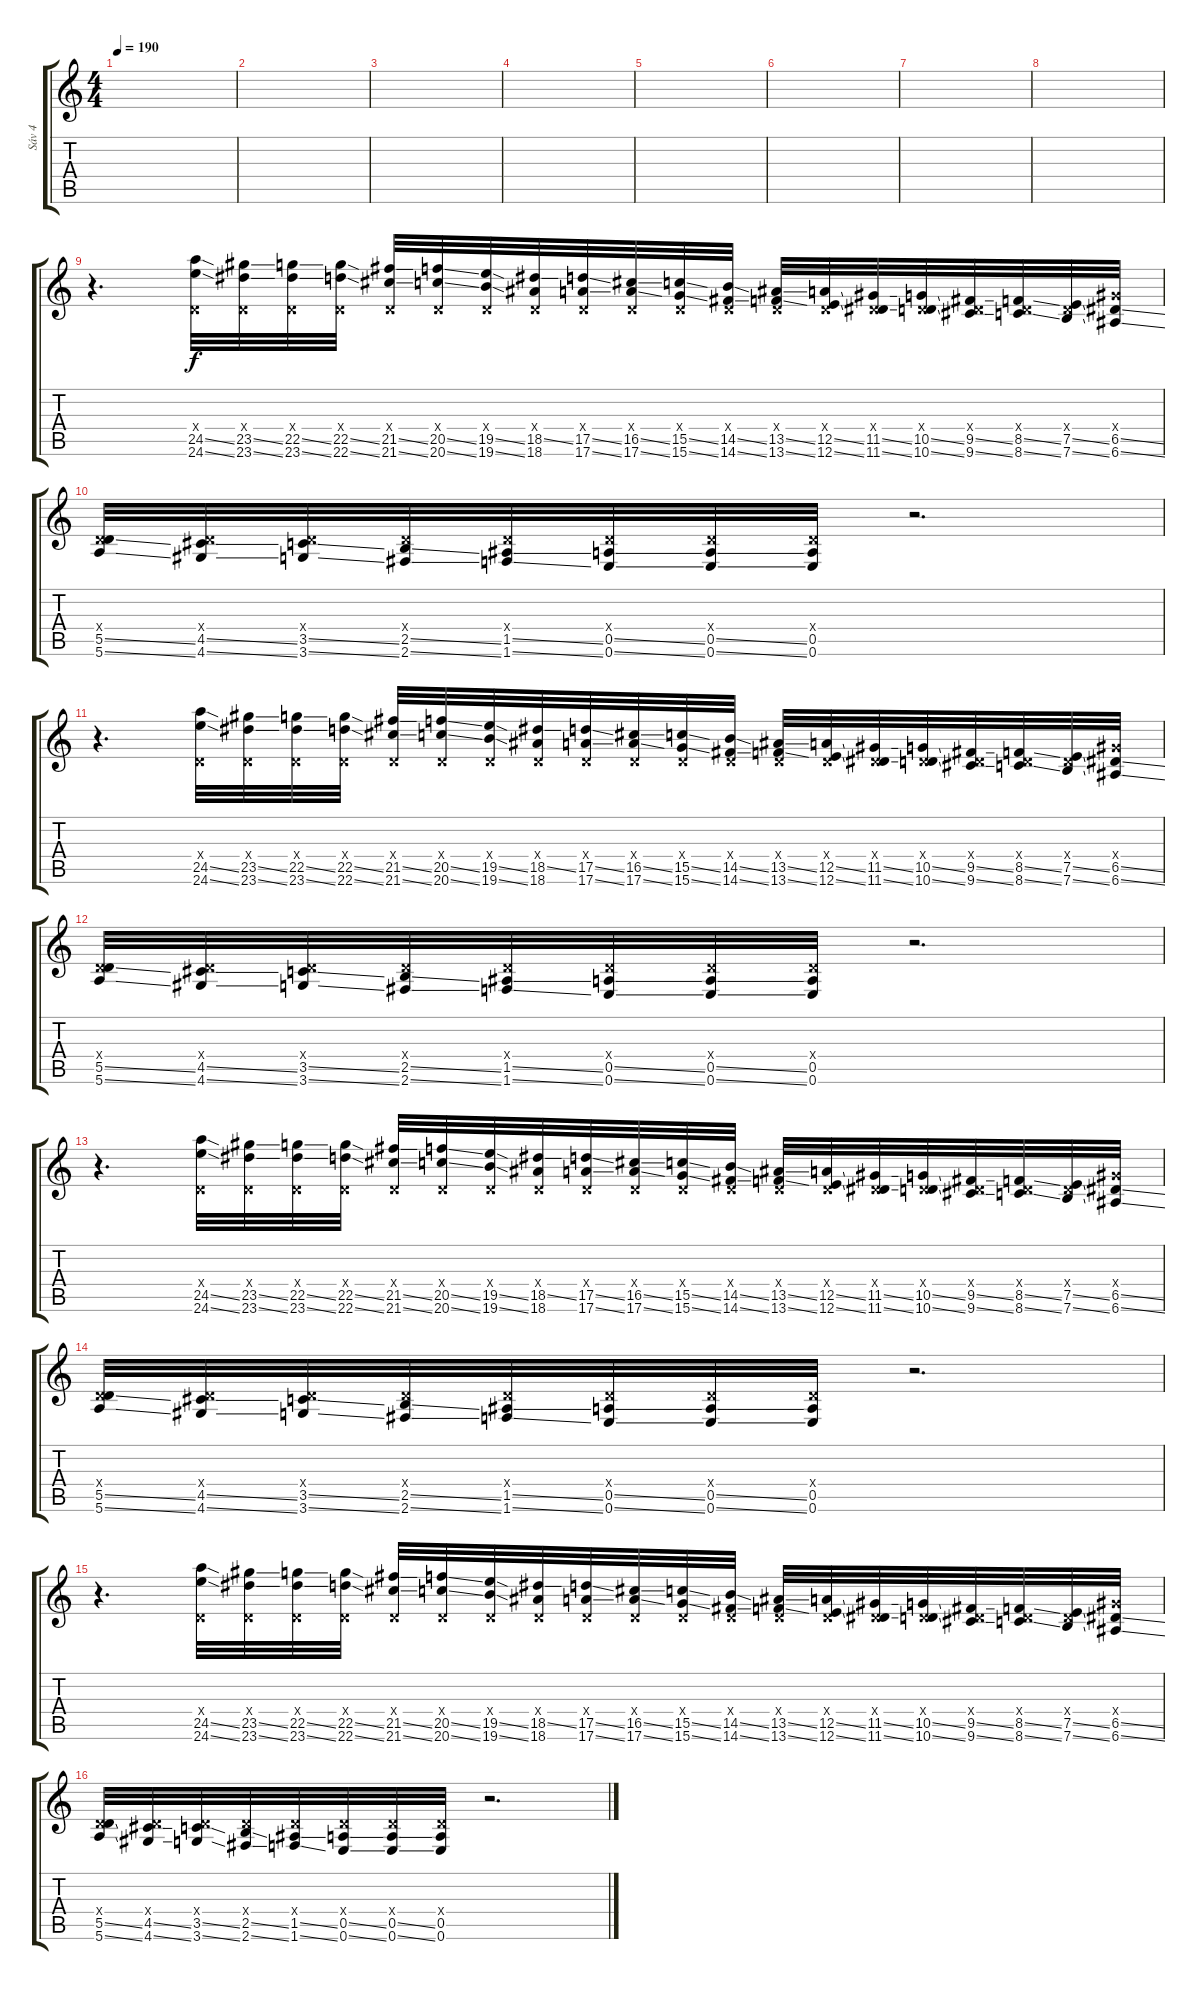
\track ("Sáv 4" "Sáv 4") {instrument distortionguitar}
\staff {score tabs}
\tuning (E4 B3 G3 D3 A2 E2) {hide}
\ts (4 4)
\tempo 190
\clef g2
\ks c
|
|
|
|
|
|
|
|
r.4{d} (0.4{x} 24.5{ss} 24.6{ss}).32 (0.4{x} 23.5{ss} 23.6{ss}).32 (0.4{x} 22.5{ss} 23.6{ss}).32 (0.4{x} 22.5{ss} 22.6{ss}).32 (0.4{x} 21.5{ss} 21.6{ss}).32 (0.4{x} 20.5{ss} 20.6{ss}).32 (0.4{x} 19.5{ss} 19.6{ss}).32 (0.4{x} 18.5{ss} 18.6).32 (0.4{x} 17.5{ss} 17.6{ss}).32 (0.4{x} 16.5{ss} 17.6{ss}).32 (0.4{x} 15.5{ss} 15.6{ss}).32 (0.4{x} 14.5{ss} 14.6{ss}).32 (0.4{x} 13.5{ss} 13.6{ss}).32 (0.4{x} 12.5{ss} 12.6{ss}).32 (0.4{x} 11.5{ss} 11.6{ss}).32 (0.4{x} 10.5{ss} 10.6{ss}).32 (0.4{x} 9.5{ss} 9.6{ss}).32 (0.4{x} 8.5{ss} 8.6{ss}).32 (0.4{x} 7.5{ss} 7.6{ss}).32 (6.4{x} 6.5{ss} 6.6{ss}).32 |
(0.4{x} 5.5{ss} 5.6{ss}).32 (0.4{x} 4.5{ss} 4.6{ss}).32 (0.4{x} 3.5{ss} 3.6{ss}).32 (0.4{x} 2.5{ss} 2.6{ss}).32 (0.4{x} 1.5{ss} 1.6{ss}).32 (0.4{x} 0.5{ss} 0.6{ss}).32 (0.4{x} 0.5{ss} 0.6{ss}).32 (0.4{x} 0.5 0.6).32 r.2{d} |
r.4{d} (0.4{x} 24.5{ss} 24.6{ss}).32 (0.4{x} 23.5{ss} 23.6{ss}).32 (0.4{x} 22.5{ss} 23.6{ss}).32 (0.4{x} 22.5{ss} 22.6{ss}).32 (0.4{x} 21.5{ss} 21.6{ss}).32 (0.4{x} 20.5{ss} 20.6{ss}).32 (0.4{x} 19.5{ss} 19.6{ss}).32 (0.4{x} 18.5{ss} 18.6).32 (0.4{x} 17.5{ss} 17.6{ss}).32 (0.4{x} 16.5{ss} 17.6{ss}).32 (0.4{x} 15.5{ss} 15.6{ss}).32 (0.4{x} 14.5{ss} 14.6{ss}).32 (0.4{x} 13.5{ss} 13.6{ss}).32 (0.4{x} 12.5{ss} 12.6{ss}).32 (0.4{x} 11.5{ss} 11.6{ss}).32 (0.4{x} 10.5{ss} 10.6{ss}).32 (0.4{x} 9.5{ss} 9.6{ss}).32 (0.4{x} 8.5{ss} 8.6{ss}).32 (0.4{x} 7.5{ss} 7.6{ss}).32 (6.4{x} 6.5{ss} 6.6{ss}).32 |
(0.4{x} 5.5{ss} 5.6{ss}).32 (0.4{x} 4.5{ss} 4.6{ss}).32 (0.4{x} 3.5{ss} 3.6{ss}).32 (0.4{x} 2.5{ss} 2.6{ss}).32 (0.4{x} 1.5{ss} 1.6{ss}).32 (0.4{x} 0.5{ss} 0.6{ss}).32 (0.4{x} 0.5{ss} 0.6{ss}).32 (0.4{x} 0.5 0.6).32 r.2{d} |
r.4{d} (0.4{x} 24.5{ss} 24.6{ss}).32 (0.4{x} 23.5{ss} 23.6{ss}).32 (0.4{x} 22.5{ss} 23.6{ss}).32 (0.4{x} 22.5{ss} 22.6{ss}).32 (0.4{x} 21.5{ss} 21.6{ss}).32 (0.4{x} 20.5{ss} 20.6{ss}).32 (0.4{x} 19.5{ss} 19.6{ss}).32 (0.4{x} 18.5{ss} 18.6).32 (0.4{x} 17.5{ss} 17.6{ss}).32 (0.4{x} 16.5{ss} 17.6{ss}).32 (0.4{x} 15.5{ss} 15.6{ss}).32 (0.4{x} 14.5{ss} 14.6{ss}).32 (0.4{x} 13.5{ss} 13.6{ss}).32 (0.4{x} 12.5{ss} 12.6{ss}).32 (0.4{x} 11.5{ss} 11.6{ss}).32 (0.4{x} 10.5{ss} 10.6{ss}).32 (0.4{x} 9.5{ss} 9.6{ss}).32 (0.4{x} 8.5{ss} 8.6{ss}).32 (0.4{x} 7.5{ss} 7.6{ss}).32 (6.4{x} 6.5{ss} 6.6{ss}).32 |
(0.4{x} 5.5{ss} 5.6{ss}).32 (0.4{x} 4.5{ss} 4.6{ss}).32 (0.4{x} 3.5{ss} 3.6{ss}).32 (0.4{x} 2.5{ss} 2.6{ss}).32 (0.4{x} 1.5{ss} 1.6{ss}).32 (0.4{x} 0.5{ss} 0.6{ss}).32 (0.4{x} 0.5{ss} 0.6{ss}).32 (0.4{x} 0.5 0.6).32 r.2{d} |
r.4{d} (0.4{x} 24.5{ss} 24.6{ss}).32 (0.4{x} 23.5{ss} 23.6{ss}).32 (0.4{x} 22.5{ss} 23.6{ss}).32 (0.4{x} 22.5{ss} 22.6{ss}).32 (0.4{x} 21.5{ss} 21.6{ss}).32 (0.4{x} 20.5{ss} 20.6{ss}).32 (0.4{x} 19.5{ss} 19.6{ss}).32 (0.4{x} 18.5{ss} 18.6).32 (0.4{x} 17.5{ss} 17.6{ss}).32 (0.4{x} 16.5{ss} 17.6{ss}).32 (0.4{x} 15.5{ss} 15.6{ss}).32 (0.4{x} 14.5{ss} 14.6{ss}).32 (0.4{x} 13.5{ss} 13.6{ss}).32 (0.4{x} 12.5{ss} 12.6{ss}).32 (0.4{x} 11.5{ss} 11.6{ss}).32 (0.4{x} 10.5{ss} 10.6{ss}).32 (0.4{x} 9.5{ss} 9.6{ss}).32 (0.4{x} 8.5{ss} 8.6{ss}).32 (0.4{x} 7.5{ss} 7.6{ss}).32 (6.4{x} 6.5{ss} 6.6{ss}).32 |
(0.4{x} 5.5{ss} 5.6{ss}).32 (0.4{x} 4.5{ss} 4.6{ss}).32 (0.4{x} 3.5{ss} 3.6{ss}).32 (0.4{x} 2.5{ss} 2.6{ss}).32 (0.4{x} 1.5{ss} 1.6{ss}).32 (0.4{x} 0.5{ss} 0.6{ss}).32 (0.4{x} 0.5{ss} 0.6{ss}).32 (0.4{x} 0.5{ss} 0.6).32 r.2{d}
